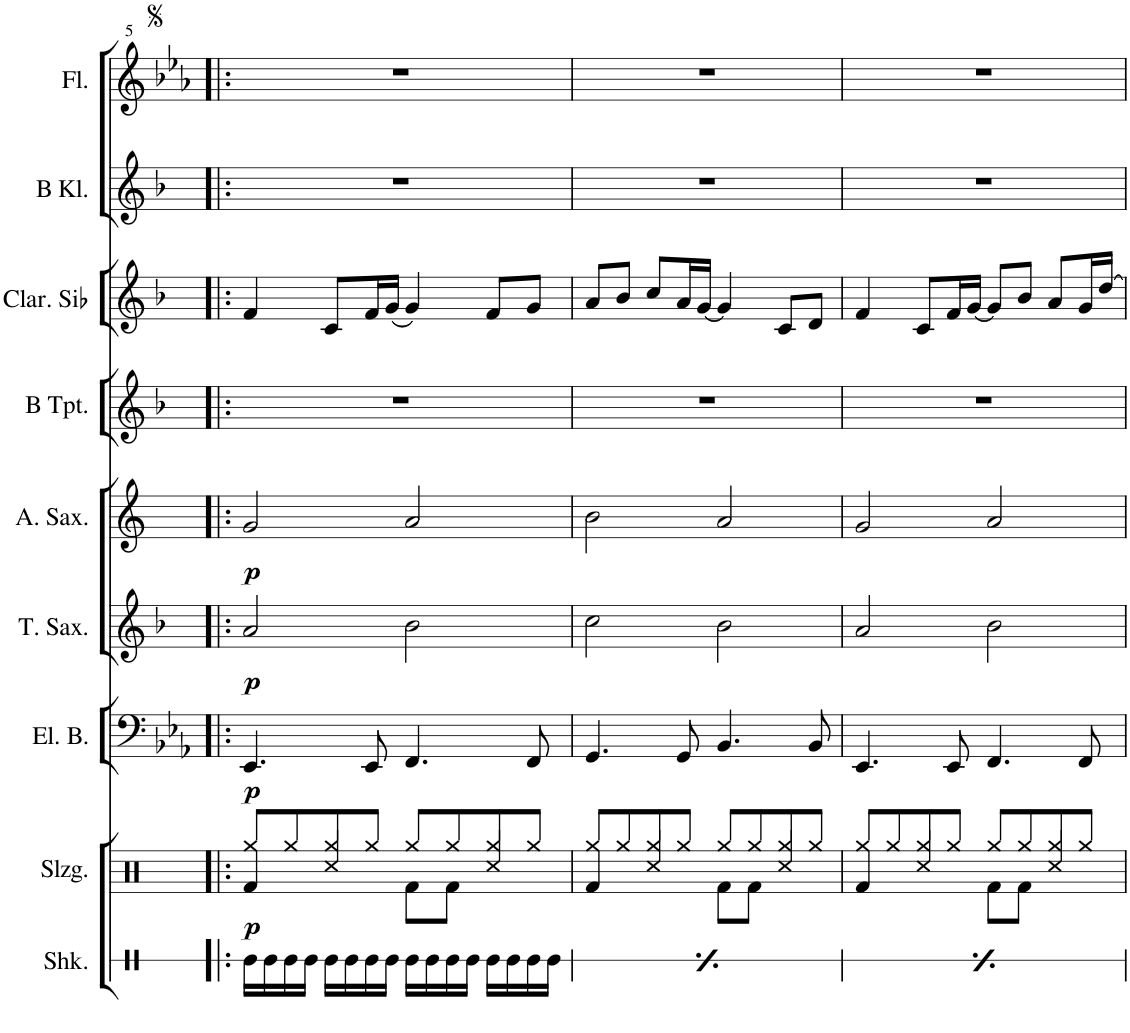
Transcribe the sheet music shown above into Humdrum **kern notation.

**kern	**kern	**dynam	**kern	**dynam	**kern	**dynam	**kern	**dynam	**kern	**kern	**kern	**kern
*part9	*part8	*part8	*part7	*part7	*part6	*part6	*part5	*part5	*part4	*part3	*part2	*part1
*staff9	*staff8	*staff8	*staff7	*staff7	*staff6	*staff6	*staff5	*staff5	*staff4	*staff3	*staff2	*staff1
*I"Shaker	*I"Schlagzeug	*	*I"Elektrischer Bass	*	*I"Tenor Saxophon	*	*I"Alt Saxophon	*	*I"B Trompete	*I"Clarinette en Sib	*I"B Klarinette	*I"Flöte
*I'Shk.	*I'Slzg.	*	*I'El. B.	*	*I'T. Sax.	*	*I'A. Sax.	*	*I'B Tpt.	*I'Clar. Sib	*I'B Kl.	*I'Fl.
!!LO:PB:g=z
*clefX	*clefX	*	*clefF4	*	*clefG2	*	*clefG2	*	*clefG2	*clefG2	*clefG2	*clefG2
*	*	*	*	*	*Trd8c14	*	*Trd5c9	*	*Trd1c2	*Trd1c2	*Trd1c2	*
*k[]	*k[]	*	*k[b-e-a-]	*	*k[b-]	*	*k[]	*	*k[b-]	*k[b-]	*k[b-]	*k[b-e-a-]
*M4/4	*M4/4	*	*M4/4	*	*M4/4	*	*M4/4	*	*M4/4	*M4/4	*M4/4	*M4/4
=5!|:	=5!|:	=5!|:	=5!|:	=5!|:	=5!|:	=5!|:	=5!|:	=5!|:	=5!|:	=5!|:	=5!|:	=5!|:
*	*^	*	*	*	*	*	*	*	*	*	*	*
!	!	!	!LO:DY:b	!	!LO:DY:b	!	!LO:DY:b	!	!LO:DY:b	!	!	!	!
16Re\LL	8Rgg/L	4Rf/	p	4.EE-/	p	2a/	p	2g/	p	1r	4f/	1r	1r
16Re\	.	.	.	.	.	.	.	.	.	.	.	.	.
16Re\	8Rgg/	.	.	.	.	.	.	.	.	.	.	.	.
16Re\JJ	.	.	.	.	.	.	.	.	.	.	.	.	.
16Re\LL	8Rgg/	4Rcc/	.	.	.	.	.	.	.	.	8c/L	.	.
16Re\	.	.	.	.	.	.	.	.	.	.	.	.	.
16Re\	8Rgg/J	.	.	8EE-/	.	.	.	.	.	.	16f/L	.	.
16Re\JJ	.	.	.	.	.	.	.	.	.	.	(16g/JJ	.	.
16Re\LL	8Rgg/L	8Rf\L	.	4.FF/	.	2b-\	.	2a/	.	.	4g/)	.	.
16Re\	.	.	.	.	.	.	.	.	.	.	.	.	.
16Re\	8Rgg/	8Rf\J	.	.	.	.	.	.	.	.	.	.	.
16Re\JJ	.	.	.	.	.	.	.	.	.	.	.	.	.
16Re\LL	8Rgg/	4Rcc/	.	.	.	.	.	.	.	.	8f/L	.	.
16Re\	.	.	.	.	.	.	.	.	.	.	.	.	.
16Re\	8Rgg/J	.	.	8FF/	.	.	.	.	.	.	8g/J	.	.
16Re\JJ	.	.	.	.	.	.	.	.	.	.	.	.	.
=6	=6	=6	=6	=6	=6	=6	=6	=6	=6	=6	=6	=6	=6
16Re\LL	8Rgg/L	4Rf/	.	4.GG/	.	2cc\	.	2b\	.	1r	8a/L	1r	1r
16Re\	.	.	.	.	.	.	.	.	.	.	.	.	.
16Re\	8Rgg/	.	.	.	.	.	.	.	.	.	8b-/J	.	.
16Re\JJ	.	.	.	.	.	.	.	.	.	.	.	.	.
16Re\LL	8Rgg/	4Rcc/	.	.	.	.	.	.	.	.	8cc/L	.	.
16Re\	.	.	.	.	.	.	.	.	.	.	.	.	.
16Re\	8Rgg/J	.	.	8GG/	.	.	.	.	.	.	16a/L	.	.
16Re\JJ	.	.	.	.	.	.	.	.	.	.	[16g/JJ	.	.
16Re\LL	8Rgg/L	8Rf\L	.	4.BB-/	.	2b-\	.	2a/	.	.	4g/]	.	.
16Re\	.	.	.	.	.	.	.	.	.	.	.	.	.
16Re\	8Rgg/	8Rf\J	.	.	.	.	.	.	.	.	.	.	.
16Re\JJ	.	.	.	.	.	.	.	.	.	.	.	.	.
16Re\LL	8Rgg/	4Rcc/	.	.	.	.	.	.	.	.	8c/L	.	.
16Re\	.	.	.	.	.	.	.	.	.	.	.	.	.
16Re\	8Rgg/J	.	.	8BB-/	.	.	.	.	.	.	8d/J	.	.
16Re\JJ	.	.	.	.	.	.	.	.	.	.	.	.	.
=7	=7	=7	=7	=7	=7	=7	=7	=7	=7	=7	=7	=7	=7
16Re\LL	8Rgg/L	4Rf/	.	4.EE-/	.	2a/	.	2g/	.	1r	4f/	1r	1r
16Re\	.	.	.	.	.	.	.	.	.	.	.	.	.
16Re\	8Rgg/	.	.	.	.	.	.	.	.	.	.	.	.
16Re\JJ	.	.	.	.	.	.	.	.	.	.	.	.	.
16Re\LL	8Rgg/	4Rcc/	.	.	.	.	.	.	.	.	8c/L	.	.
16Re\	.	.	.	.	.	.	.	.	.	.	.	.	.
16Re\	8Rgg/J	.	.	8EE-/	.	.	.	.	.	.	16f/L	.	.
16Re\JJ	.	.	.	.	.	.	.	.	.	.	[16g/JJ	.	.
16Re\LL	8Rgg/L	8Rf\L	.	4.FF/	.	2b-\	.	2a/	.	.	8g/L]	.	.
16Re\	.	.	.	.	.	.	.	.	.	.	.	.	.
16Re\	8Rgg/	8Rf\J	.	.	.	.	.	.	.	.	8b-/J	.	.
16Re\JJ	.	.	.	.	.	.	.	.	.	.	.	.	.
16Re\LL	8Rgg/	4Rcc/	.	.	.	.	.	.	.	.	8a/L	.	.
16Re\	.	.	.	.	.	.	.	.	.	.	.	.	.
16Re\	8Rgg/J	.	.	8FF/	.	.	.	.	.	.	16g/L	.	.
16Re\JJ	.	.	.	.	.	.	.	.	.	.	[16dd/JJ	.	.
*	*v	*v	*	*	*	*	*	*	*	*	*	*	*
=	=	=	=	=	=	=	=	=	=	=	=	=
*-	*-	*-	*-	*-	*-	*-	*-	*-	*-	*-	*-	*-
